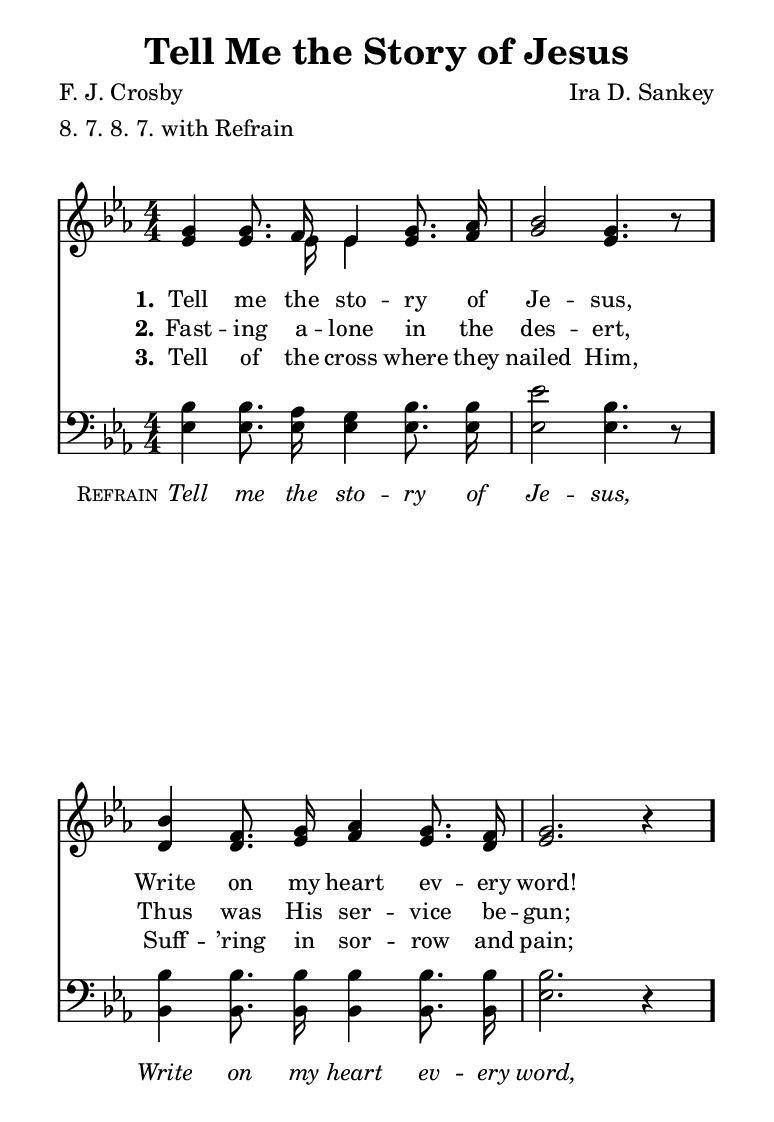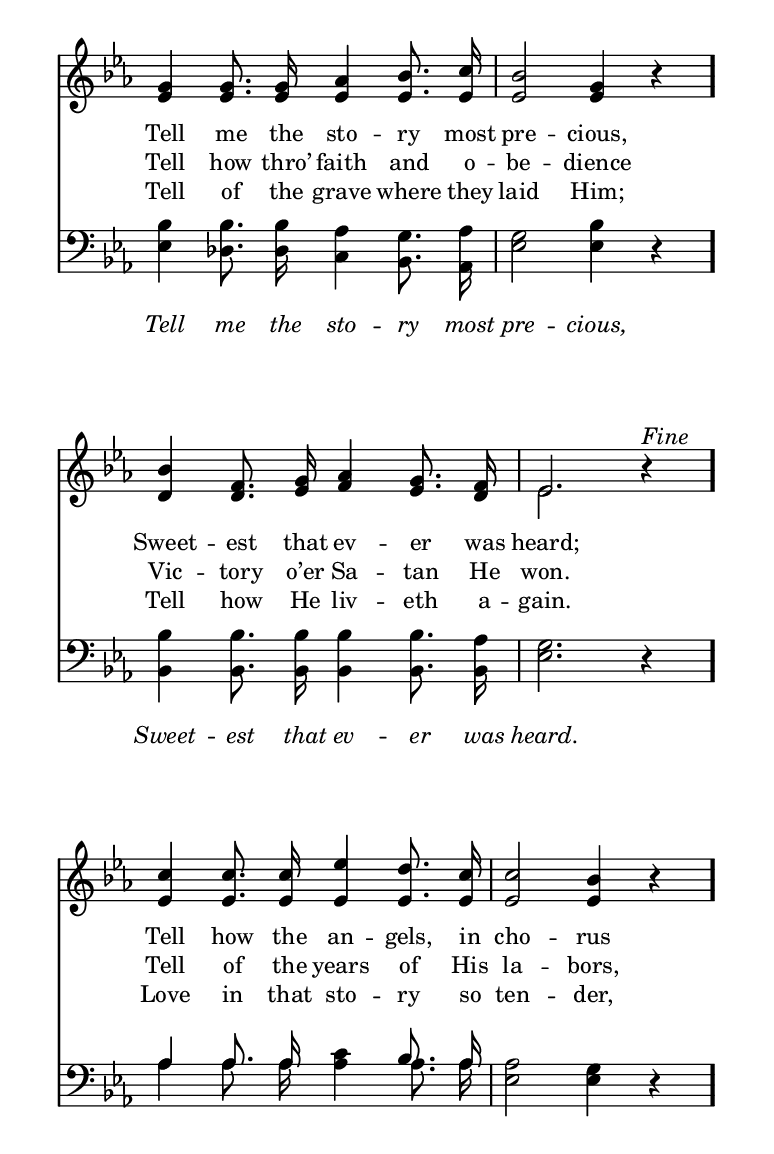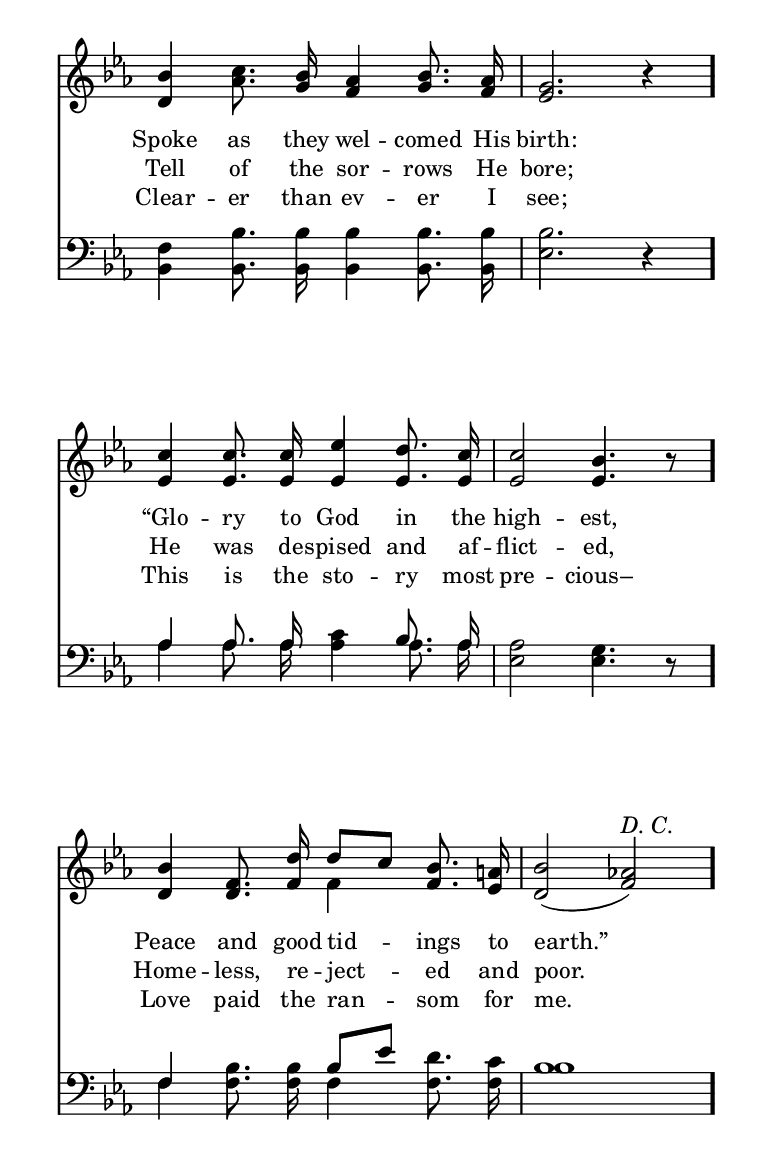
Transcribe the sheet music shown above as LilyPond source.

\include "common/global.ily"
\paper {
  \include "common/paper.ily"
}

\header{
  %children
  hymnnumber = "358"
  title = "Tell Me the Story of Jesus"
  tunename = ""
  meter = "8. 7. 8. 7. with Refrain"
  poet = "F. J. Crosby"
  composer = "Ira D. Sankey"
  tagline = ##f
}

global = {
  \include "common/overrides.ily"
  \override Staff.TimeSignature.style = #'numbered
  \time 4/4
  \override Score.MetronomeMark.transparent = ##t % hide all fermata changes too
  \tempo 4=80
  \key ees \major
  \autoBeamOff
}

patternA = { c4 c8. c16 c4 c8. c16 | } % s2 s4. r8

refrainNotesSoprano = {
\global
\relative c'' {

  \changePitch \patternA { g g f ees g aes | } bes2 g4. r8
  \changePitch \patternA { bes f g aes g f | } g2. r4
  \changePitch \patternA { g g g aes bes c | } bes2 g4 r4
  \changePitch \patternA { bes f g aes g f | } ees2. r4^\markup{\italic Fine}

}
}

notesSoprano = {
\global
\relative c'' {

  \refrainNotesSoprano
  \changePitch \patternA { c c c ees d c | } c2 bes4 r4
  \changePitch \patternA { bes c bes aes bes aes | } g2. r4
  \changePitch \patternA { c c c ees d c | } c2 bes4. r8
  \changePitch \patternA { bes f d' } d8[ c] bes8. a16 | bes2( aes!)^\markup{\italic {D. C.}} |

  \bar "." % not actually the end, so not "|."

}
}

refrainNotesAlto = {
\global
\relative e' {

  \changePitch \patternA { ees ees ees ees ees f | } g2 ees4. r8
  \changePitch \patternA { d d ees f ees d | } ees2. r4
  \changePitch \patternA { ees ees ees ees ees ees | } ees2 ees4 r4
  \changePitch \patternA { d d ees f ees d | } ees2. r4

}
}

notesAlto = {
\global
\relative e' {

  \refrainNotesAlto
  \changePitch \patternA { ees ees ees ees ees ees | } ees2 ees4 r4
  \changePitch \patternA { d aes' g f g f | } ees2. r4
  \changePitch \patternA { ees ees ees ees ees ees | } ees2 ees4. r8
  \changePitch \patternA { d d f f f ees } d2( f) |

}
}

refrainNotesTenor = {
\global
\relative a {

  \changePitch \patternA { bes bes aes g bes bes | } ees2 bes4. r8
  \changePitch \patternA { bes bes bes bes bes bes | } bes2. r4
  \changePitch \patternA { bes bes bes aes g aes | } g2 bes4 r4
  \changePitch \patternA { bes bes bes bes bes aes | } g2. r4

}
}

notesTenor = {
\global
\relative a {

  \refrainNotesTenor
  \changePitch \patternA { aes aes aes c bes aes | } aes2 g4 r4
  \changePitch \patternA { f bes bes bes bes bes | } bes2. r4
  \changePitch \patternA { aes aes aes c bes aes | } aes2 g4. r8
  \changePitch \patternA { f bes bes } bes8[ ees] d8. c16 | bes1 |

}
}

refrainNotesBass = {
\global
\relative f {

  \changePitch \patternA { ees ees ees ees ees ees | } ees2 ees4. r8
  \changePitch \patternA { bes bes bes bes bes bes | } ees2. r4
  \changePitch \patternA { ees des des c bes aes | } ees'2 ees4 r4
  \changePitch \patternA { bes bes bes bes bes bes | } ees2. r4

}
}

notesBass = {
\global
\relative f {

  \refrainNotesBass
  \changePitch \patternA { aes aes aes aes aes aes | } ees2 ees4 r4
  \changePitch \patternA { bes bes bes bes bes bes | } ees2. r4
  \changePitch \patternA { aes aes aes aes aes aes | } ees2 ees4. r8
  \changePitch \patternA { f f f f f f | } bes1 |

}
}

Refrain = \lyricmode {
\set stanza = \markup \small \normal-text \caps "Refrain"

\italicsOn Tell me the sto -- ry of Je -- sus, \bar "."
Write on my heart ev -- ery word, \bar "."
Tell me the sto -- ry most pre -- cious, \bar "."
Sweet -- est that ev -- er was heard. \bar "."

}

wordsA = \lyricmode {
\set stanza = "1."

Tell me the sto -- ry of Je -- sus, \bar "."
Write on my heart ev -- ery word! \bar "."
Tell me the sto -- ry most pre -- cious, \bar "."
Sweet -- est that ev -- er was heard; \bar "."
Tell how the an -- gels, in cho -- rus \bar "."
Spoke as they wel -- comed His birth: \bar "."
“Glo -- ry to God in the high -- est, \bar "."
Peace and good tid -- ings to earth.” \bar "."

}

wordsB = \lyricmode {
\set stanza = "2."

Fast -- ing a -- lone in the des -- ert,
Thus was His ser -- vice be -- gun;
Tell how thro’ faith and o -- be -- dience
Vic -- tory o’er Sa -- tan He won.
Tell of the years of His la -- bors,
Tell of the sor -- rows He bore;
He was de -- spised and af -- flict -- ed,
Home -- less, re -- ject -- ed and poor.

}

wordsC = \lyricmode {
\set stanza = "3."

Tell of the cross where they nailed Him,
Suff -- ’ring in sor -- row and pain;
Tell of the grave where they laid Him;
Tell how He liv -- eth a -- gain.
Love in that sto -- ry so ten -- der,
Clear -- er than ev -- er I see;
This is the sto -- ry most pre -- cious–
Love paid the ran -- som for me.

}

\score {
  \context ChoirStaff <<
    \context Staff = upper <<
      \set Staff.autoBeaming = ##f
      \set ChoirStaff.systemStartDelimiter = #'SystemStartBar
      \set ChoirStaff.printPartCombineTexts = ##f
      \partcombine #'(2 . 9) \notesSoprano \notesAlto
      \context NullVoice = sopranos { \voiceOne << \notesSoprano >> }
      \context NullVoice = altos { \voiceTwo << \notesAlto >> }
      \context Lyrics = one   \lyricsto sopranos \wordsA
      \context Lyrics = two   \lyricsto sopranos \wordsB
      \context Lyrics = three \lyricsto sopranos \wordsC
    >>
    \context Staff = men <<
      \set Staff.autoBeaming = ##f
      \clef bass
      \set ChoirStaff.printPartCombineTexts = ##f
      \partcombine #'(2 . 9) \notesTenor \notesBass
      \context NullVoice = tenors { \voiceOne << \notesTenor >> }
      \context NullVoice = basses { \voiceTwo << \notesBass >> }
    >>
    \new Lyrics \with { alignBelowContext = men } \lyricsto sopranos \Refrain
  >>
  \layout {
    \include "common/layout.ily"
  }
}

\score {
  \context ChoirStaff <<
    \context Staff = upper <<
      \context Voice = sopranos { \voiceOne { \notesSoprano \refrainNotesSoprano } }
      \context Voice = altos { \voiceTwo { \notesAlto \refrainNotesAlto } }
    >>
    \context Staff = men <<
      \clef bass
      \context Voice = tenors { \voiceOne { \notesTenor \refrainNotesTenor } }
      \context Voice = basses { \voiceTwo { \notesBass \refrainNotesBass } }
    >>
  >>
  \midi{
    \include "common/midi.ily"
  }
}

\version "2.19.49"  % necessary for upgrading to future LilyPond versions.

% vi:set et ts=2 sw=2 ai nocindent syntax=lilypond:
